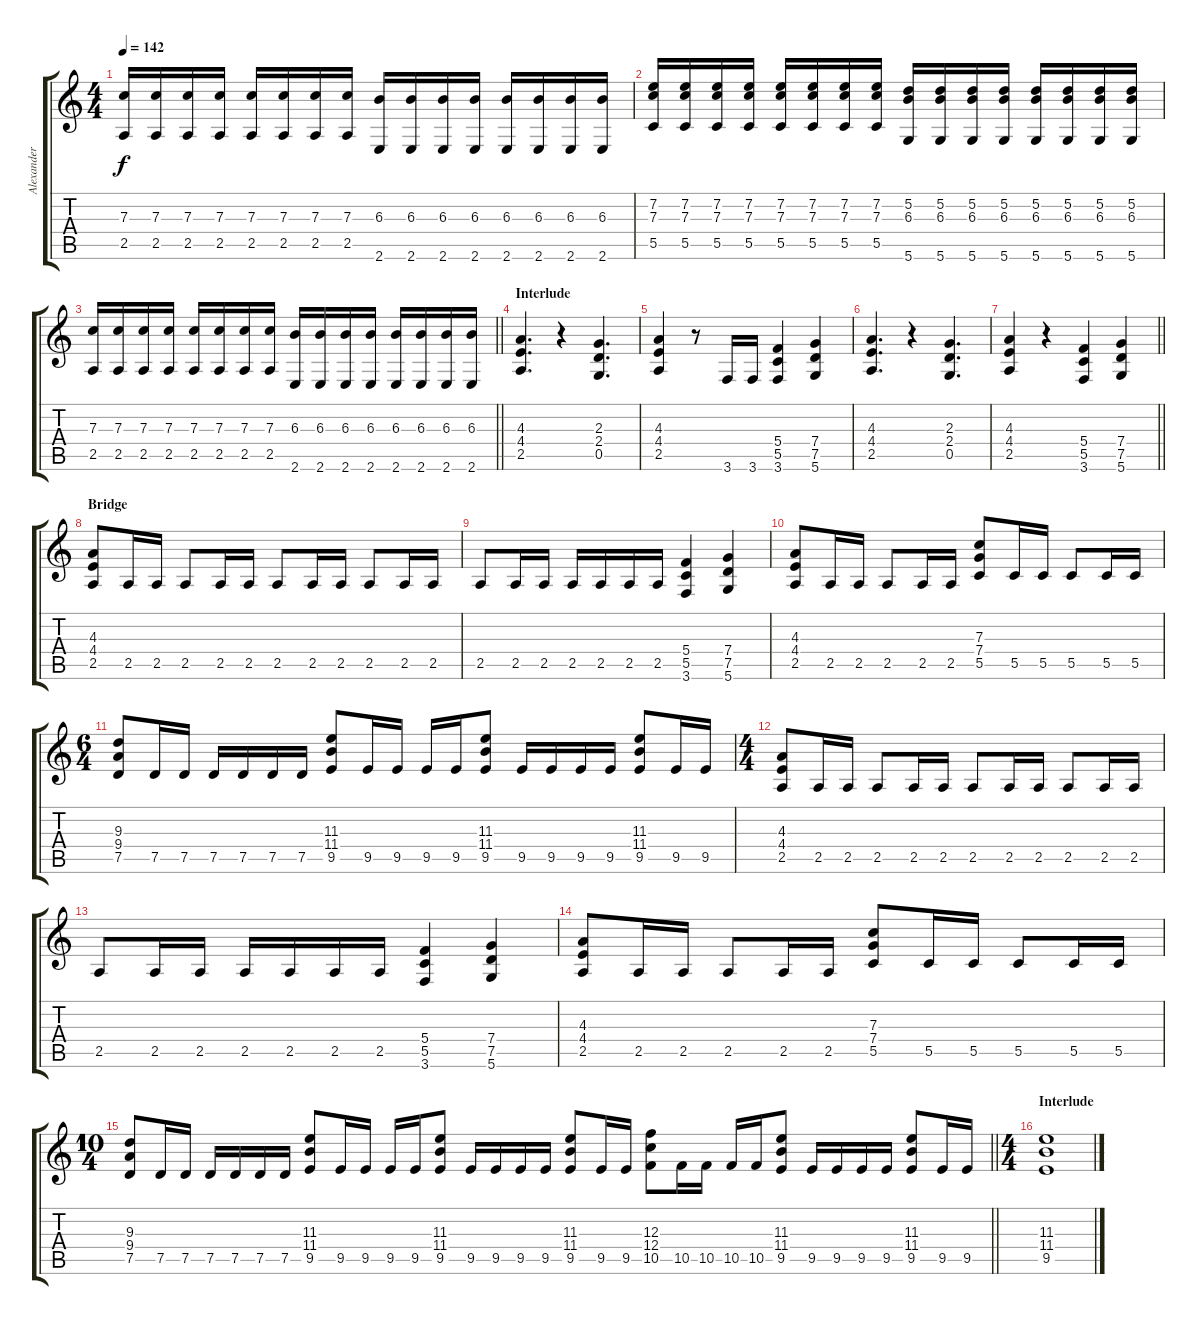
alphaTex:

\track ("Alexander Kuoppala" "Alexander ") {instrument distortionguitar}
\staff {score tabs}
\tuning (D4 A3 F3 C3 G2 D2) {hide}
\ts (4 4)
\tempo 142
\clef g2
\ks c
(7.3 2.5).16{dy f} (7.3 2.5).16 (7.3 2.5).16 (7.3 2.5).16 (7.3 2.5).16 (7.3 2.5).16 (7.3 2.5).16 (7.3 2.5).16 (6.3 2.6).16 (6.3 2.6).16 (6.3 2.6).16 (6.3 2.6).16 (6.3 2.6).16 (6.3 2.6).16 (6.3 2.6).16 (6.3 2.6).16 |
(7.2 7.3 5.5).16 (7.2 7.3 5.5).16 (7.2 7.3 5.5).16 (7.2 7.3 5.5).16 (7.2 7.3 5.5).16 (7.2 7.3 5.5).16 (7.2 7.3 5.5).16 (7.2 7.3 5.5).16 (5.2 6.3 5.6).16 (5.2 6.3 5.6).16 (5.2 6.3 5.6).16 (5.2 6.3 5.6).16 (5.2 6.3 5.6).16 (5.2 6.3 5.6).16 (5.2 6.3 5.6).16 (5.2 6.3 5.6).16 |
\barLineRight lightlight
(7.3 2.5).16 (7.3 2.5).16 (7.3 2.5).16 (7.3 2.5).16 (7.3 2.5).16 (7.3 2.5).16 (7.3 2.5).16 (7.3 2.5).16 (6.3 2.6).16 (6.3 2.6).16 (6.3 2.6).16 (6.3 2.6).16 (6.3 2.6).16 (6.3 2.6).16 (6.3 2.6).16 (6.3 2.6).16 |
\section ("" "Interlude")
(4.3 4.4 2.5).4{d} r.4 (2.3 2.4 0.5).4{d} |
(4.3 4.4 2.5).4 r.8 3.6.16 3.6.16 (5.4 5.5 3.6).4 (7.4 7.5 5.6).4 |
(4.3 4.4 2.5).4{d} r.4 (2.3 2.4 0.5).4{d} |
\barLineRight lightlight
(4.3 4.4 2.5).4 r.4 (5.4 5.5 3.6).4 (7.4 7.5 5.6).4 |
\section ("" "Bridge")
(4.3 4.4 2.5).8 2.5.16 2.5.16 2.5.8 2.5.16 2.5.16 2.5.8 2.5.16 2.5.16 2.5.8 2.5.16 2.5.16 |
2.5.8 2.5.16 2.5.16 2.5.16 2.5.16 2.5.16 2.5.16 (5.4 5.5 3.6).4 (7.4 7.5 5.6).4 |
(4.3 4.4 2.5).8 2.5.16 2.5.16 2.5.8 2.5.16 2.5.16 (7.3 7.4 5.5).8 5.5.16 5.5.16 5.5.8 5.5.16 5.5.16 |
\ts (6 4)
(9.3 9.4 7.5).8 7.5.16 7.5.16 7.5.16 7.5.16 7.5.16 7.5.16 (11.3 11.4 9.5).8 9.5.16 9.5.16 9.5.16 9.5.16 (11.3 11.4 9.5).8 9.5.16 9.5.16 9.5.16 9.5.16 (11.3 11.4 9.5).8 9.5.16 9.5.16 |
\ts (4 4)
(4.3 4.4 2.5).8 2.5.16 2.5.16 2.5.8 2.5.16 2.5.16 2.5.8 2.5.16 2.5.16 2.5.8 2.5.16 2.5.16 |
2.5.8 2.5.16 2.5.16 2.5.16 2.5.16 2.5.16 2.5.16 (5.4 5.5 3.6).4 (7.4 7.5 5.6).4 |
(4.3 4.4 2.5).8 2.5.16 2.5.16 2.5.8 2.5.16 2.5.16 (7.3 7.4 5.5).8 5.5.16 5.5.16 5.5.8 5.5.16 5.5.16 |
\ts (10 4)
\barLineRight lightlight
(9.3 9.4 7.5).8 7.5.16 7.5.16 7.5.16 7.5.16 7.5.16 7.5.16 (11.3 11.4 9.5).8 9.5.16 9.5.16 9.5.16 9.5.16 (11.3 11.4 9.5).8 9.5.16 9.5.16 9.5.16 9.5.16 (11.3 11.4 9.5).8 9.5.16 9.5.16 (12.3 12.4 10.5).8 10.5.16 10.5.16 10.5.16 10.5.16 (11.3 11.4 9.5).8 9.5.16 9.5.16 9.5.16 9.5.16 (11.3 11.4 9.5).8 9.5.16 9.5.16 |
\ts (4 4)
\section ("" "Interlude")
(11.3 11.4 9.5).1
